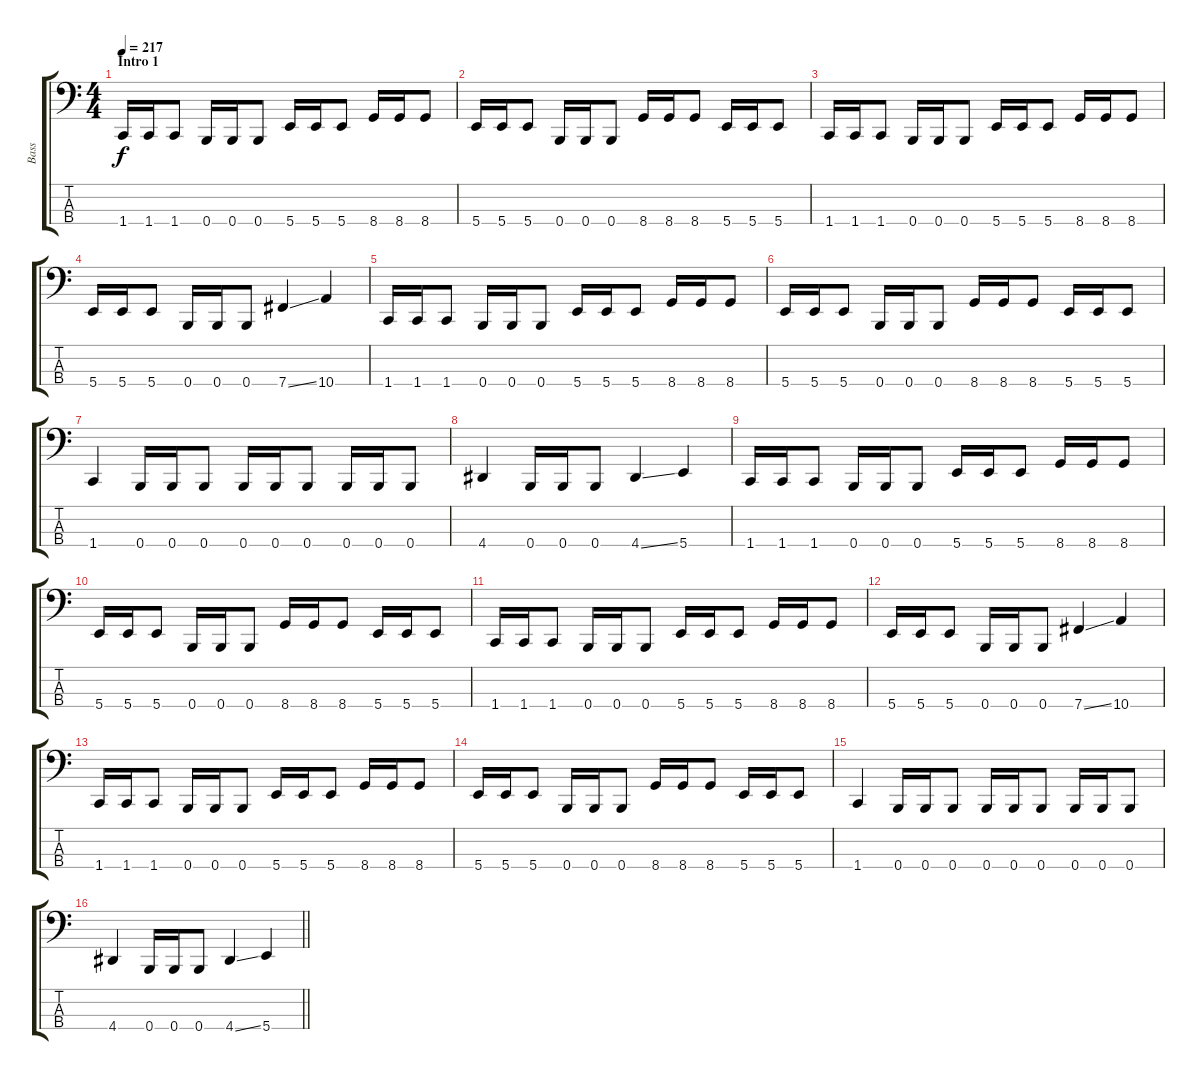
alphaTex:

\track ("Bass" "Bass") {instrument electricbassfinger}
\staff {score tabs}
\tuning (D2 A1 E1 B0) {hide}
\ts (4 4)
\section ("" "Intro 1")
\tempo 217
\clef f4
\ks c
1.4.16{dy f instrument electricbassfinger} 1.4.16 1.4.8 0.4.16 0.4.16 0.4.8 5.4.16 5.4.16 5.4.8 8.4.16 8.4.16 8.4.8 |
5.4.16 5.4.16 5.4.8 0.4.16 0.4.16 0.4.8 8.4.16 8.4.16 8.4.8 5.4.16 5.4.16 5.4.8 |
1.4.16 1.4.16 1.4.8 0.4.16 0.4.16 0.4.8 5.4.16 5.4.16 5.4.8 8.4.16 8.4.16 8.4.8 |
5.4.16 5.4.16 5.4.8 0.4.16 0.4.16 0.4.8 7.4{ss}.4 10.4.4 |
1.4.16 1.4.16 1.4.8 0.4.16 0.4.16 0.4.8 5.4.16 5.4.16 5.4.8 8.4.16 8.4.16 8.4.8 |
5.4.16 5.4.16 5.4.8 0.4.16 0.4.16 0.4.8 8.4.16 8.4.16 8.4.8 5.4.16 5.4.16 5.4.8 |
1.4.4 0.4.16 0.4.16 0.4.8 0.4.16 0.4.16 0.4.8 0.4.16 0.4.16 0.4.8 |
4.4.4 0.4.16 0.4.16 0.4.8 4.4{ss}.4 5.4.4 |
1.4.16 1.4.16 1.4.8 0.4.16 0.4.16 0.4.8 5.4.16 5.4.16 5.4.8 8.4.16 8.4.16 8.4.8 |
5.4.16 5.4.16 5.4.8 0.4.16 0.4.16 0.4.8 8.4.16 8.4.16 8.4.8 5.4.16 5.4.16 5.4.8 |
1.4.16 1.4.16 1.4.8 0.4.16 0.4.16 0.4.8 5.4.16 5.4.16 5.4.8 8.4.16 8.4.16 8.4.8 |
5.4.16 5.4.16 5.4.8 0.4.16 0.4.16 0.4.8 7.4{ss}.4 10.4.4 |
1.4.16 1.4.16 1.4.8 0.4.16 0.4.16 0.4.8 5.4.16 5.4.16 5.4.8 8.4.16 8.4.16 8.4.8 |
5.4.16 5.4.16 5.4.8 0.4.16 0.4.16 0.4.8 8.4.16 8.4.16 8.4.8 5.4.16 5.4.16 5.4.8 |
1.4.4 0.4.16 0.4.16 0.4.8 0.4.16 0.4.16 0.4.8 0.4.16 0.4.16 0.4.8 |
\barLineRight lightlight
4.4.4 0.4.16 0.4.16 0.4.8 4.4{ss}.4 5.4.4
